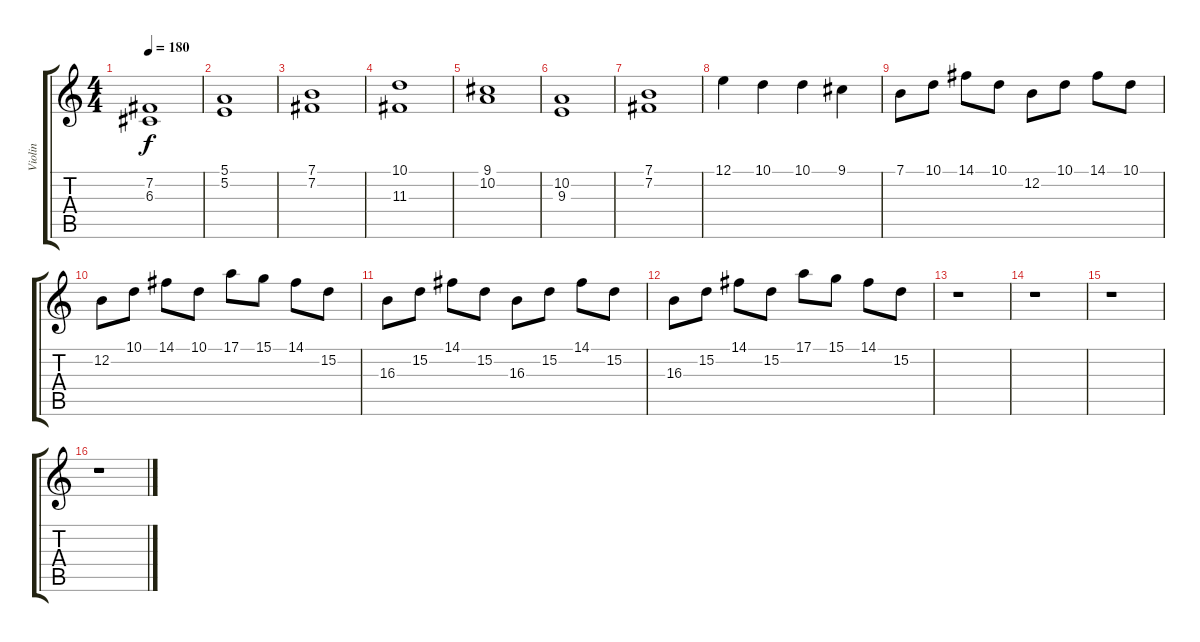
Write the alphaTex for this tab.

\track ("Violin" "Violin") {instrument violin}
\staff {score tabs}
\tuning (E4 B3 G3 D3 A2 E2) {hide}
\ts (4 4)
\tempo 180
\clef g2
\ks c
(7.2 6.3).1{dy f} |
(5.1 5.2).1 |
(7.1 7.2).1 |
(10.1 11.3).1 |
(9.1 10.2).1 |
(10.2 9.3).1 |
(7.1 7.2).1 |
12.1.4 10.1.4 10.1.4 9.1.4 |
7.1.8 10.1.8 14.1.8 10.1.8 12.2.8 10.1.8 14.1.8 10.1.8 |
12.2.8 10.1.8 14.1.8 10.1.8 17.1.8 15.1.8 14.1.8 15.2.8 |
16.3.8 15.2.8 14.1.8 15.2.8 16.3.8 15.2.8 14.1.8 15.2.8 |
16.3.8 15.2.8 14.1.8 15.2.8 17.1.8 15.1.8 14.1.8 15.2.8 |
r.1 |
r.1 |
r.1 |
r.1
